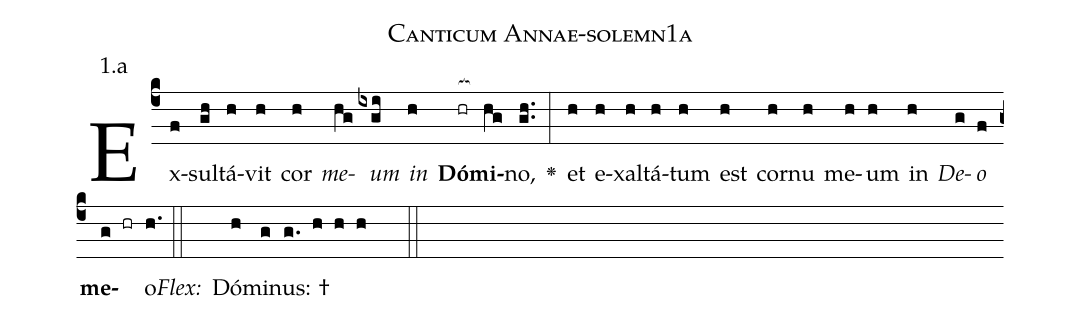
name: Canticum Annae-solemn1a;
annotation: 1.a;
%%
(c4)Ex(f)sul(gh)tá(h)vit(h) cor(h) <i>me</i>(hg)<i>um</i>(ixgi) <i>in</i>(h) <b>Dó</b>(hr[ocb:1{])<b>mi</b>(hg[ocb:0}])no,(gh..) <v>\greheightstar</v>(:) et(h) e(h)xal(h)tá(h)tum(h) est(h) cor(h)nu(h) me(h)um(h) in(h) <i>De</i>(g)<i>o</i>(f) <b>me</b>(g hr)o.(h.) (::)
<i>Flex:</i>()  Dó(h)mi(g)nus: †(g. h h h  ::)

%E(h) u(h) o(g) u(f) a(g) e.(h.) (::)
